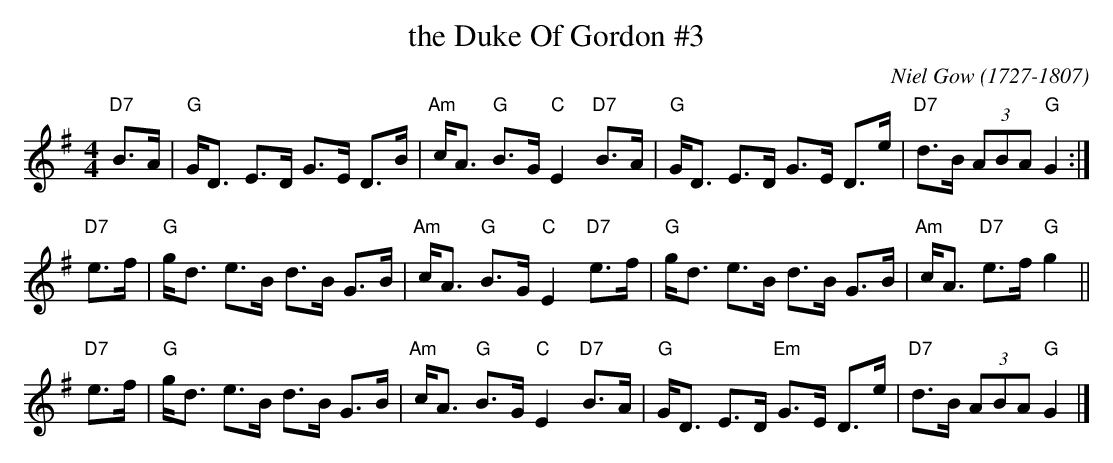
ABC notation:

X:1
T:the Duke Of Gordon #3
C:Niel Gow (1727-1807)
M:4/4
L:1/8
K:G
"D7"B>A \
| "G"G<D E>D G>E D>B | "Am"c<A "G"B>G "C"E2 "D7"B>A \
| "G"G<D E>D G>E D>e | "D7"d>B (3ABA "G"G2 :|
"D7"e>f \
| "G"g<d e>B d>B G>B | "Am"c<A "G"B>G "C"E2 "D7"e>f \
| "G"g<d e>B d>B G>B | "Am"c<A "D7"e>f "G"g2 ||
"D7"e>f \
| "G"g<d e>B d>B G>B | "Am"c<A "G"B>G "C"E2 "D7"B>A \
| "G"G<D E>D "Em"G>E D>e | "D7"d>B (3ABA "G"G2 |]
